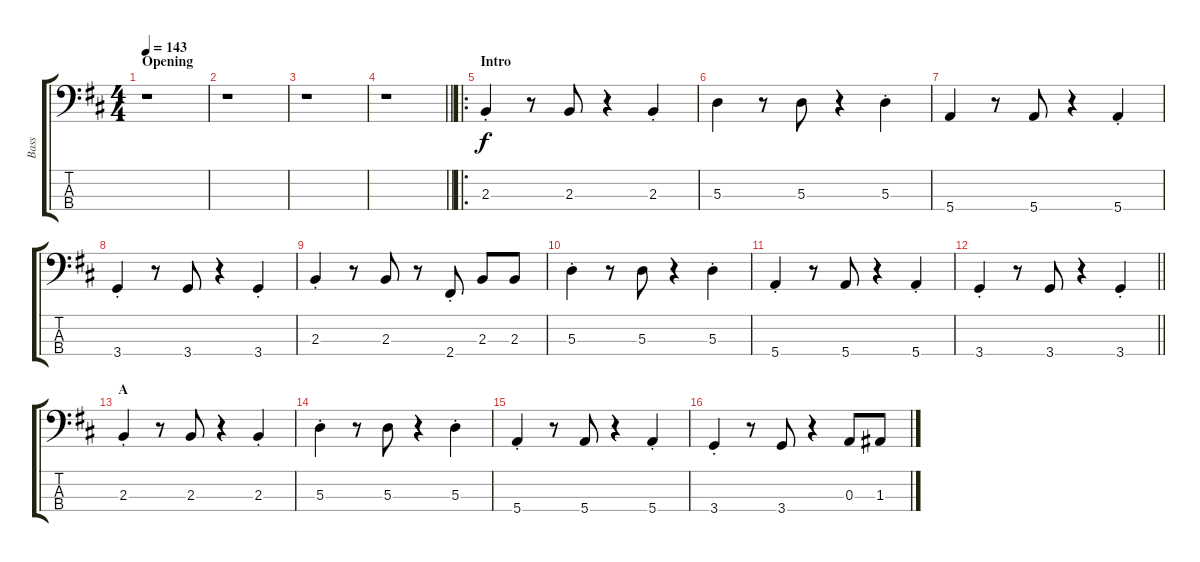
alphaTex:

\track ("Bass" "Bass") {instrument electricbassfinger}
\staff {score tabs}
\tuning (G2 D2 A1 E1) {hide}
\ts (4 4)
\section ("" "Opening")
\tempo 143
\clef f4
\ks d
r.1{dy f instrument electricbassfinger} |
r.1 |
r.1 |
\barLineRight lightlight
r.1 |
\ro
\section ("" "Intro")
2.3{st}.4 r.8 2.3.8 r.4 2.3{st}.4 |
5.3.4 r.8 5.3.8 r.4 5.3{st}.4 |
5.4.4 r.8 5.4.8 r.4 5.4{st}.4 |
3.4{st}.4 r.8 3.4.8 r.4 3.4{st}.4 |
2.3{st}.4 r.8 2.3.8 r.8 2.4{st}.8 2.3.8 2.3.8 |
5.3{st}.4 r.8 5.3.8 r.4 5.3{st}.4 |
5.4{st}.4 r.8 5.4.8 r.4 5.4{st}.4 |
\barLineRight lightlight
3.4{st}.4 r.8 3.4.8 r.4 3.4{st}.4 |
\section ("" "A")
2.3{st}.4 r.8 2.3.8 r.4 2.3{st}.4 |
5.3{st}.4 r.8 5.3.8 r.4 5.3{st}.4 |
5.4{st}.4 r.8 5.4.8 r.4 5.4{st}.4 |
3.4{st}.4 r.8 3.4.8 r.4 0.3.8 1.3.8
